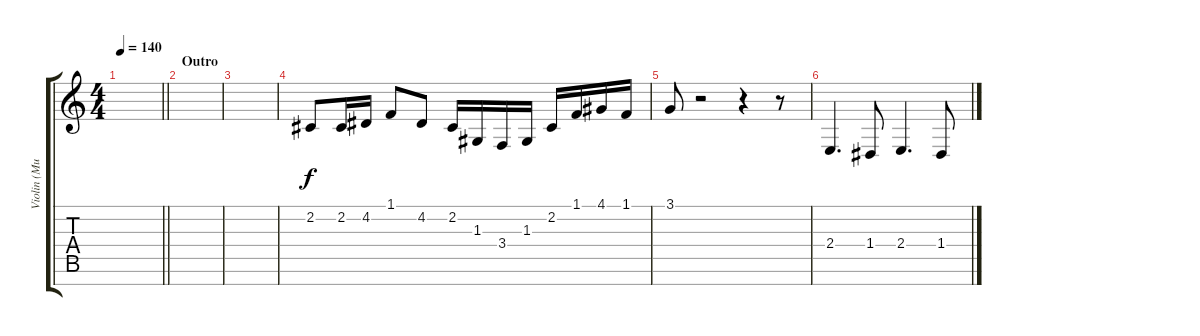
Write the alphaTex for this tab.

\track ("Violin (Mumbo)" "Violin (Mu") {instrument fiddle}
\staff {score tabs}
\tuning (E4 B3 G3 D3 A2 E2 B1) {hide}
\ts (4 4)
\tempo 140
\clef g2
\barLineRight lightlight
\ks c
|
\section ("" "Outro")
|
|
2.2.8 2.2.16 4.2.16 1.1.8 4.2.8 2.2.16 1.3.16 3.4.16 1.3.16 2.2.16 1.1.16 4.1.16 1.1.16 |
3.1.8 r.2 r.4 r.8 |
2.4.4{d} 1.4.8 2.4.4{d} 1.4.8
